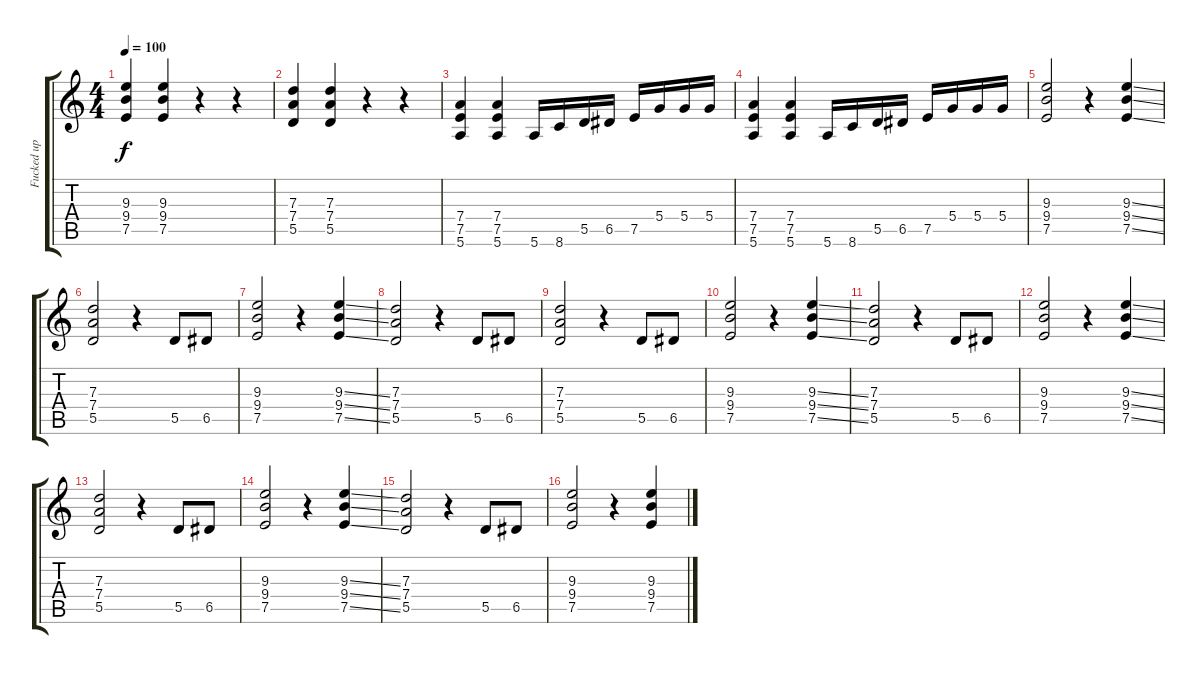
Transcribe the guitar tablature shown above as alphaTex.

\track ("Fucked up Guitar" "Fucked up ") {instrument distortionguitar}
\staff {score tabs}
\tuning (E4 B3 G3 D3 A2 E2) {hide}
\ts (4 4)
\tempo 100
\clef g2
\ks c
(9.3 9.4 7.5).4{dy f} (9.3 9.4 7.5).4 r.4 r.4 |
(7.3 7.4 5.5).4 (7.3 7.4 5.5).4 r.4 r.4 |
(7.4 7.5 5.6).4 (7.4 7.5 5.6).4 5.6.16 8.6.16 5.5.16 6.5.16 7.5.16 5.4.16 5.4.16 5.4.16 |
(7.4 7.5 5.6).4 (7.4 7.5 5.6).4 5.6.16 8.6.16 5.5.16 6.5.16 7.5.16 5.4.16 5.4.16 5.4.16 |
(9.3 9.4 7.5).2 r.4 (9.3{ss} 9.4{ss} 7.5{ss}).4 |
(7.3 7.4 5.5).2 r.4 5.5.8 6.5.8 |
(9.3 9.4 7.5).2 r.4 (9.3{ss} 9.4{ss} 7.5{ss}).4 |
(7.3 7.4 5.5).2 r.4 5.5.8 6.5.8 |
(7.3 7.4 5.5).2 r.4 5.5.8 6.5.8 |
(9.3 9.4 7.5).2 r.4 (9.3{ss} 9.4{ss} 7.5{ss}).4 |
(7.3 7.4 5.5).2 r.4 5.5.8 6.5.8 |
(9.3 9.4 7.5).2 r.4 (9.3{ss} 9.4{ss} 7.5{ss}).4 |
(7.3 7.4 5.5).2 r.4 5.5.8 6.5.8 |
(9.3 9.4 7.5).2 r.4 (9.3{ss} 9.4{ss} 7.5{ss}).4 |
(7.3 7.4 5.5).2 r.4 5.5.8 6.5.8 |
(9.3 9.4 7.5).2 r.4 (9.3{ss} 9.4{ss} 7.5{ss}).4
